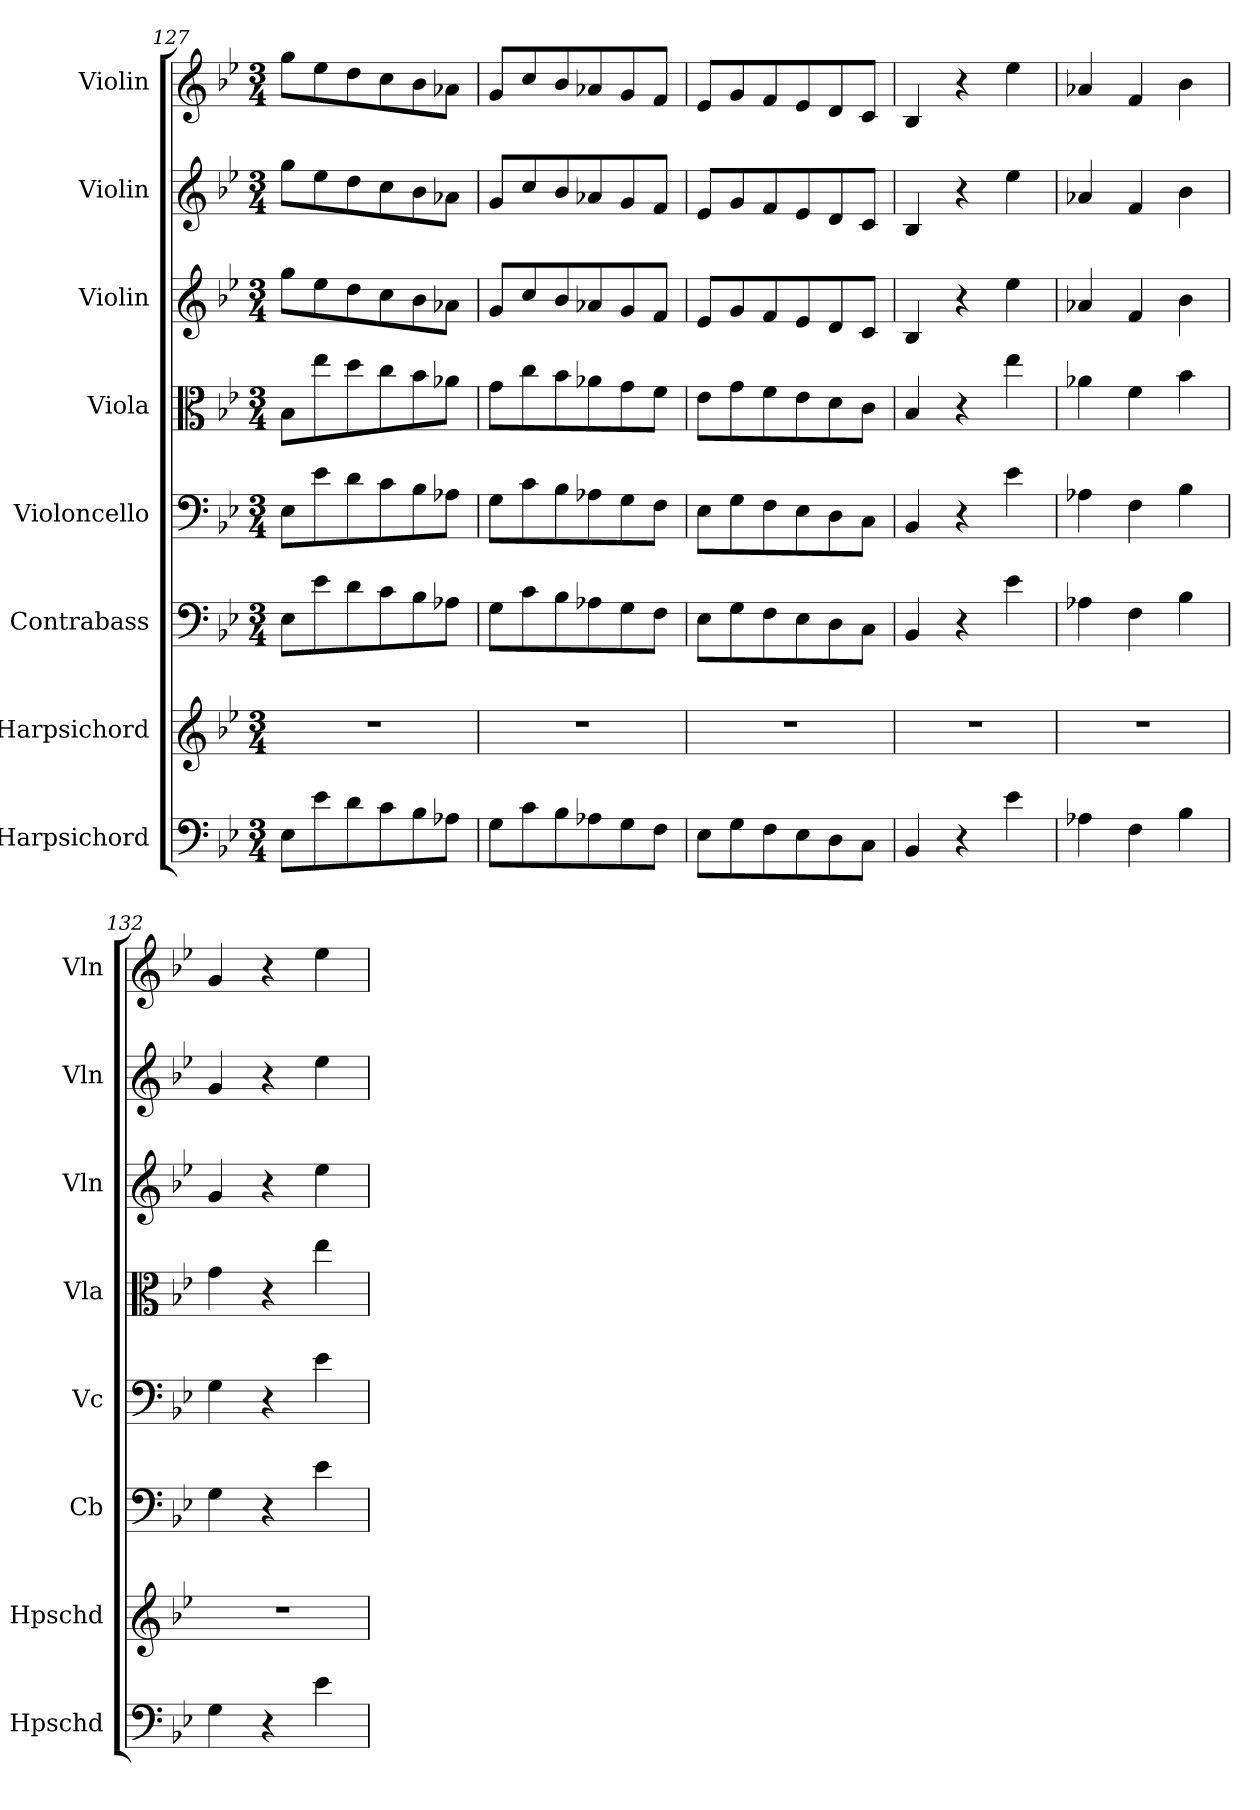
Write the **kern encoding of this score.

**kern	**kern	**kern	**kern	**kern	**kern	**kern	**kern
*part8	*part7	*part6	*part5	*part4	*part3	*part2	*part1
*staff8	*staff7	*staff6	*staff5	*staff4	*staff3	*staff2	*staff1
*I"Harpsichord	*I"Harpsichord	*I"Contrabass	*I"Violoncello	*I"Viola	*I"Violin	*I"Violin	*I"Violin
*I'Hpschd	*I'Hpschd	*I'Cb	*I'Vc	*I'Vla	*I'Vln	*I'Vln	*I'Vln
*clefF4	*clefG2	*clefF4	*clefF4	*clefC3	*clefG2	*clefG2	*clefG2
*k[b-e-]	*k[b-e-]	*k[b-e-]	*k[b-e-]	*k[b-e-]	*k[b-e-]	*k[b-e-]	*k[b-e-]
*M3/4	*M3/4	*M3/4	*M3/4	*M3/4	*M3/4	*M3/4	*M3/4
=127	=127	=127	=127	=127	=127	=127	=127
8E-\L	2.r	8E-\L	8E-\L	8B-\L	8gg\L	8gg\L	8gg\L
8e-\	.	8e-\	8e-\	8ee-\	8ee-\	8ee-\	8ee-\
8d\	.	8d\	8d\	8dd\	8dd\	8dd\	8dd\
8c\	.	8c\	8c\	8cc\	8cc\	8cc\	8cc\
8B-\	.	8B-\	8B-\	8b-\	8b-\	8b-\	8b-\
8A-X\J	.	8A-X\J	8A-X\J	8a-X\J	8a-X\J	8a-X\J	8a-X\J
=128	=128	=128	=128	=128	=128	=128	=128
8G\L	2.r	8G\L	8G\L	8g\L	8g/L	8g/L	8g/L
8c\	.	8c\	8c\	8cc\	8cc/	8cc/	8cc/
8B-\	.	8B-\	8B-\	8b-\	8b-/	8b-/	8b-/
8A-X\	.	8A-X\	8A-X\	8a-X\	8a-X/	8a-X/	8a-X/
8G\	.	8G\	8G\	8g\	8g/	8g/	8g/
8F\J	.	8F\J	8F\J	8f\J	8f/J	8f/J	8f/J
=129	=129	=129	=129	=129	=129	=129	=129
8E-\L	2.r	8E-\L	8E-\L	8e-\L	8e-/L	8e-/L	8e-/L
8G\	.	8G\	8G\	8g\	8g/	8g/	8g/
8F\	.	8F\	8F\	8f\	8f/	8f/	8f/
8E-\	.	8E-\	8E-\	8e-\	8e-/	8e-/	8e-/
8D\	.	8D\	8D\	8d\	8d/	8d/	8d/
8C\J	.	8C\J	8C\J	8c\J	8c/J	8c/J	8c/J
=130	=130	=130	=130	=130	=130	=130	=130
4BB-/	2.r	4BB-/	4BB-/	4B-/	4B-/	4B-/	4B-/
4r	.	4r	4r	4r	4r	4r	4r
4e-\	.	4e-\	4e-\	4ee-\	4ee-\	4ee-\	4ee-\
=131	=131	=131	=131	=131	=131	=131	=131
4A-X\	2.r	4A-X\	4A-X\	4a-X\	4a-X/	4a-X/	4a-X/
4F\	.	4F\	4F\	4f\	4f/	4f/	4f/
4B-\	.	4B-\	4B-\	4b-\	4b-\	4b-\	4b-\
=132	=132	=132	=132	=132	=132	=132	=132
4G\	2.r	4G\	4G\	4g\	4g/	4g/	4g/
4r	.	4r	4r	4r	4r	4r	4r
4e-\	.	4e-\	4e-\	4ee-\	4ee-\	4ee-\	4ee-\
=	=	=	=	=	=	=	=
*-	*-	*-	*-	*-	*-	*-	*-
